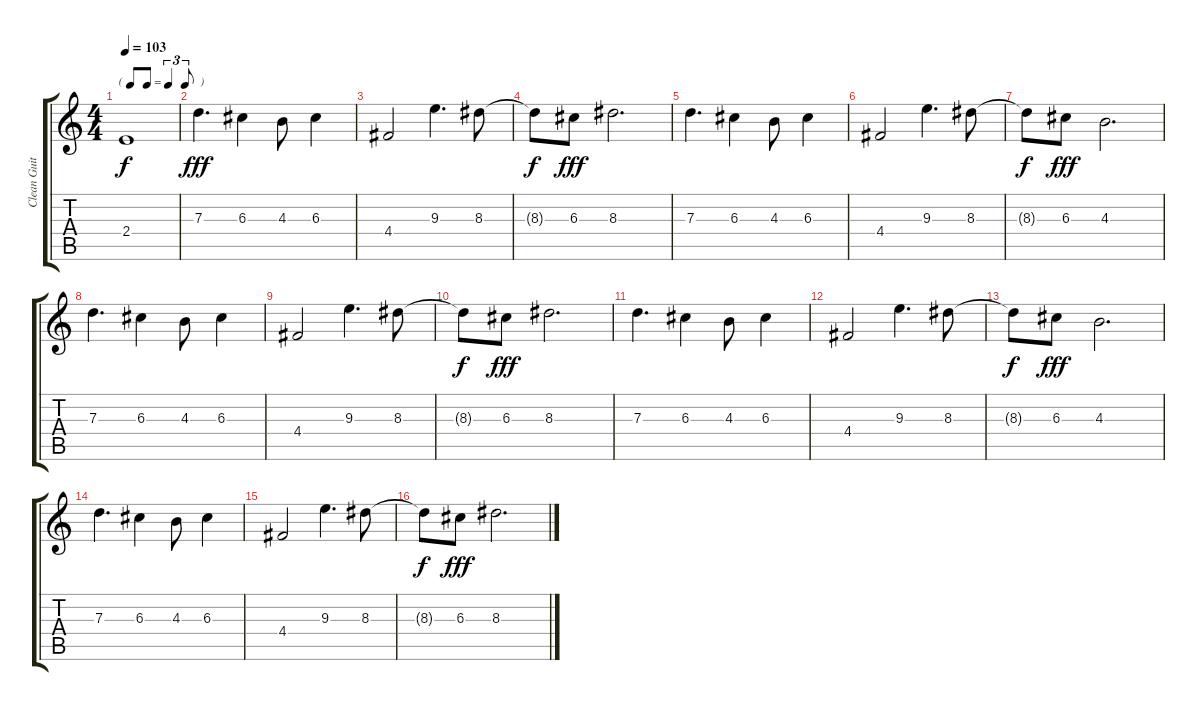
\track ("Clean Guitar" "Clean Guit") {instrument electricguitarjazz}
\staff {score tabs}
\tuning (E4 B3 G3 D3 A2 E2) {hide}
\ts (4 4)
\tf triplet8th
\tempo 103
\clef g2
\ks c
2.4{t}.1{dy f} |
7.3.4{d dy fff} 6.3.4 4.3.8 6.3.4 |
4.4.2 9.3.4{d} 8.3.8 |
8.3{t}.8{dy f} 6.3.8{dy fff} 8.3.2{d} |
7.3.4{d} 6.3.4 4.3.8 6.3.4 |
4.4.2 9.3.4{d} 8.3.8 |
8.3{t}.8{dy f} 6.3.8{dy fff} 4.3.2{d} |
7.3.4{d} 6.3.4 4.3.8 6.3.4 |
4.4.2 9.3.4{d} 8.3.8 |
8.3{t}.8{dy f} 6.3.8{dy fff} 8.3.2{d} |
7.3.4{d} 6.3.4 4.3.8 6.3.4 |
4.4.2 9.3.4{d} 8.3.8 |
8.3{t}.8{dy f} 6.3.8{dy fff} 4.3.2{d} |
7.3.4{d} 6.3.4 4.3.8 6.3.4 |
4.4.2 9.3.4{d} 8.3.8 |
8.3{t}.8{dy f} 6.3.8{dy fff} 8.3.2{d}
